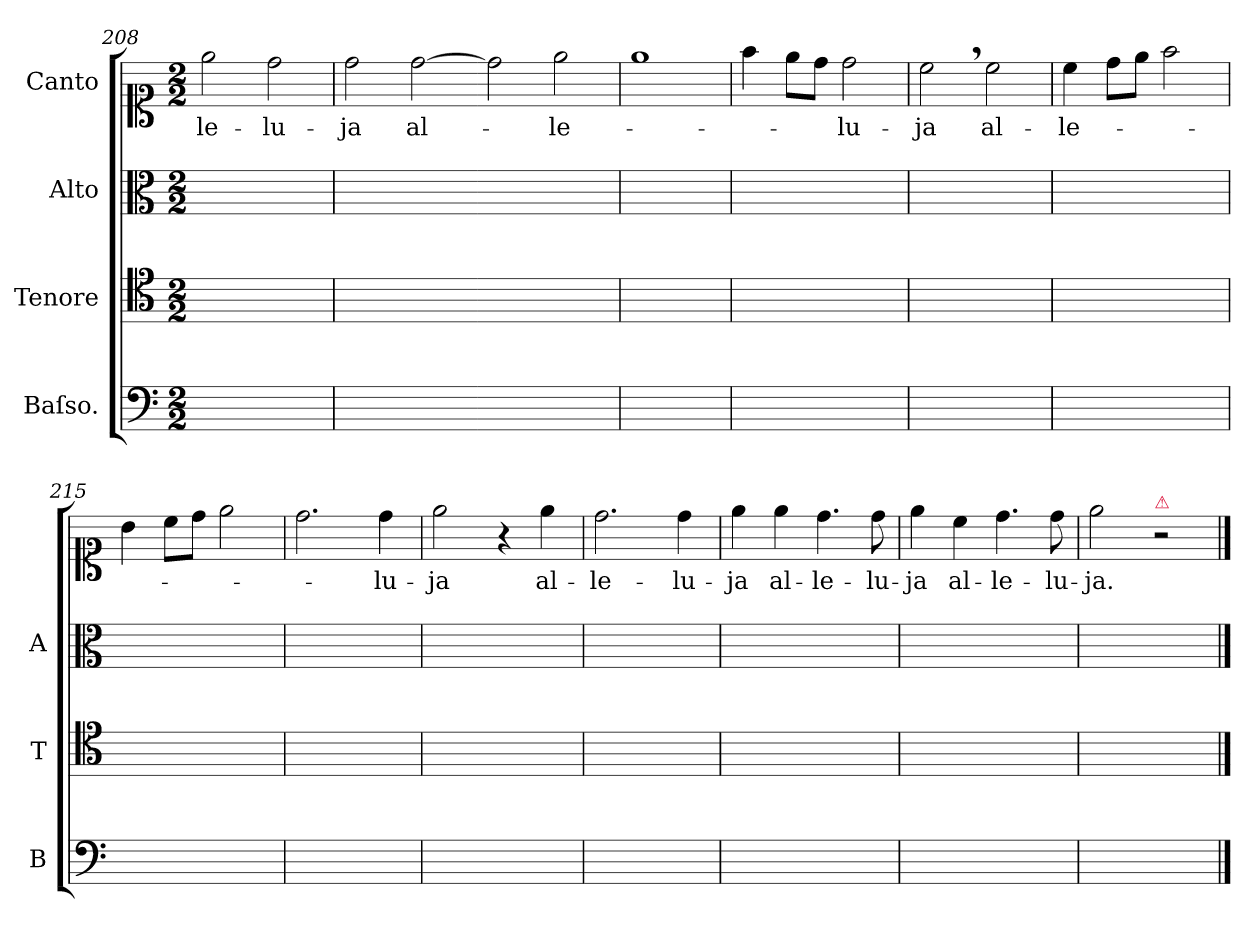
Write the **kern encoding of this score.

**kern	**kern	**kern	**kern	**text
*part4	*part3	*part2	*part1	*part1
*staff4	*staff3	*staff2	*staff1	*staff1
*I"Baſso.	*I"Tenore	*I"Alto	*I"Canto	*
*I'B	*I'T	*I'A	*	*
*clefF4	*clefC4	*clefC3	*clefC1	*
*k[]	*k[]	*k[]	*k[]	*
*M2/2	*M2/2	*M2/2	*M2/2	*
=208	=208	=208	=208	=208
1ryy	1ryy	1ryy	2ee\	-le-
.	.	.	2dd\	-lu-
=209	=209	=209	=209	=209
1ryy	1ryy	1ryy	2dd\	-ja
.	.	.	[2dd	al-
=210	=210	=210	=210-	=210-
1ryy	1ryy	1ryy	2dd]	.
.	.	.	2ee\	-le-
=211	=211	=211	=211	=211
1ryy	1ryy	1ryy	1ee	.
=212	=212	=212	=212	=212
1ryy	1ryy	1ryy	4ff\	.
.	.	.	8ee\L	.
.	.	.	8dd\J	.
.	.	.	2dd\	-lu-
=213	=213	=213	=213	=213
1ryy	1ryy	1ryy	2cc,<\	-ja
.	.	.	2cc\	al-
=214	=214	=214	=214	=214
1ryy	1ryy	1ryy	4cc\	-le-
.	.	.	8dd\L	.
.	.	.	8ee\J	.
.	.	.	2ff\	.
=215	=215	=215	=215	=215
1ryy	1ryy	1ryy	4b\	.
.	.	.	8cc\L	.
.	.	.	8dd\J	.
.	.	.	2ee\	.
=216	=216	=216	=216	=216
1ryy	1ryy	1ryy	2.dd\	.
.	.	.	4dd\	-lu-
=217	=217	=217	=217	=217
1ryy	1ryy	1ryy	2ee\	-ja
.	.	.	4r	.
.	.	.	4ee\	al-
=218	=218	=218	=218	=218
1ryy	1ryy	1ryy	2.dd\	-le-
.	.	.	4dd\	-lu-
=219	=219	=219	=219	=219
1ryy	1ryy	1ryy	4ee\	-ja
.	.	.	4ee\	al-
.	.	.	4.dd\	-le-
.	.	.	8dd\	-lu-
=220	=220	=220	=220	=220
1ryy	1ryy	1ryy	4ee\	-ja
.	.	.	4cc\	al-
.	.	.	4.dd\	-le-
.	.	.	8dd\	-lu-
=221	=221	=221	=221	=221
1ryy	1ryy	1ryy	2ee\	-ja.
!	!	!	!LO:TX:a:color=crimson:t=⚠	!
.	.	.	2r	.
==	==	==	==	==
*-	*-	*-	*-	*-
